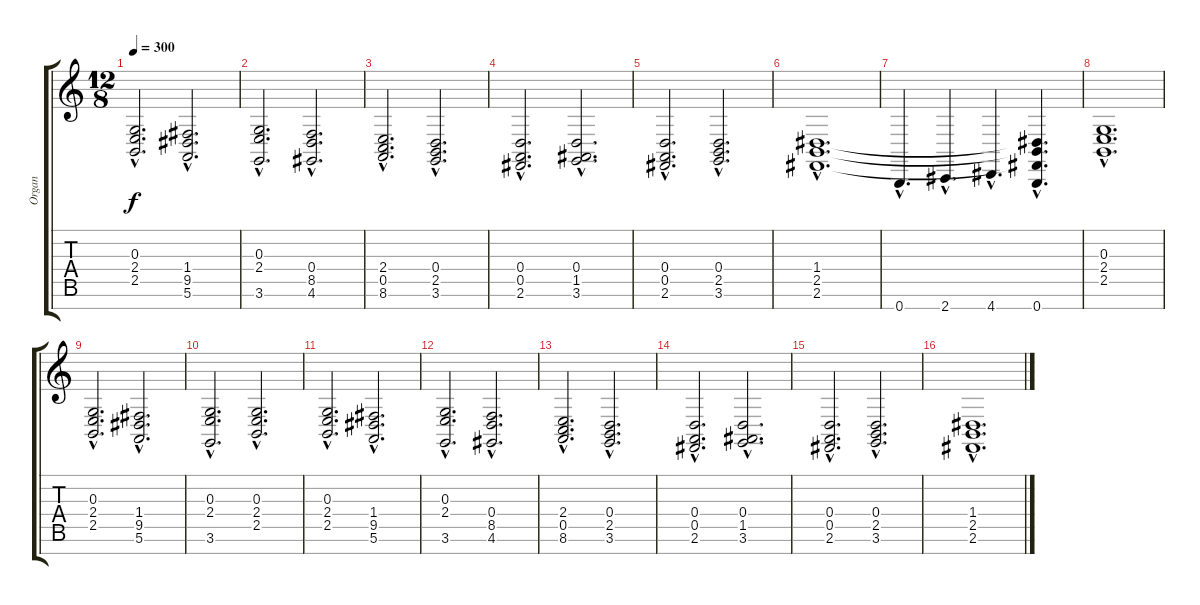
\track ("Organ" "Organ") {instrument churchorgan}
\staff {score tabs}
\tuning (E4 B3 G3 D3 A2 E2 B1) {hide}
\ts (12 8)
\tempo 300
\clef g2
\ks c
(0.3{hac} 2.4{hac} 2.5{hac}).2{d dy f} (1.4{hac} 9.5{hac} 5.6{hac}).2{d} |
(0.3{hac} 2.4{hac} 3.6{hac}).2{d} (0.4{hac} 8.5{hac} 4.6{hac}).2{d} |
(2.4{hac} 0.5{hac} 8.6{hac}).2{d} (0.4{hac} 2.5{hac} 3.6{hac}).2{d} |
(0.4{hac} 0.5{hac} 2.6{hac}).2{d} (0.4{hac} 1.5{hac} 3.6{hac}).2{d} |
(0.4{hac} 0.5{hac} 2.6{hac}).2{d} (0.4{hac} 2.5{hac} 3.6{hac}).2{d} |
(1.4{hac} 2.5{hac} 2.6{hac}).1{d} |
0.7{hac}.4{d} 2.7{hac}.4{d} 4.7{hac}.4{d} (1.4{hac t} 2.5{hac t} 2.6{hac t} 0.7{hac}).4{d} |
(0.3{hac} 2.4{hac} 2.5{hac}).1{d} |
(0.3{hac} 2.4{hac} 2.5{hac}).2{d} (1.4{hac} 9.5{hac} 5.6{hac}).2{d} |
(0.3{hac} 2.4{hac} 3.6{hac}).2{d} (0.3{hac} 2.4{hac} 2.5{hac}).2{d} |
(0.3{hac} 2.4{hac} 2.5{hac}).2{d} (1.4{hac} 9.5{hac} 5.6{hac}).2{d} |
(0.3{hac} 2.4{hac} 3.6{hac}).2{d} (0.4{hac} 8.5{hac} 4.6{hac}).2{d} |
(2.4{hac} 0.5{hac} 8.6{hac}).2{d} (0.4{hac} 2.5{hac} 3.6{hac}).2{d} |
(0.4{hac} 0.5{hac} 2.6{hac}).2{d} (0.4{hac} 1.5{hac} 3.6{hac}).2{d} |
(0.4{hac} 0.5{hac} 2.6{hac}).2{d} (0.4{hac} 2.5{hac} 3.6{hac}).2{d} |
(1.4{hac} 2.5{hac} 2.6{hac}).1{d}
